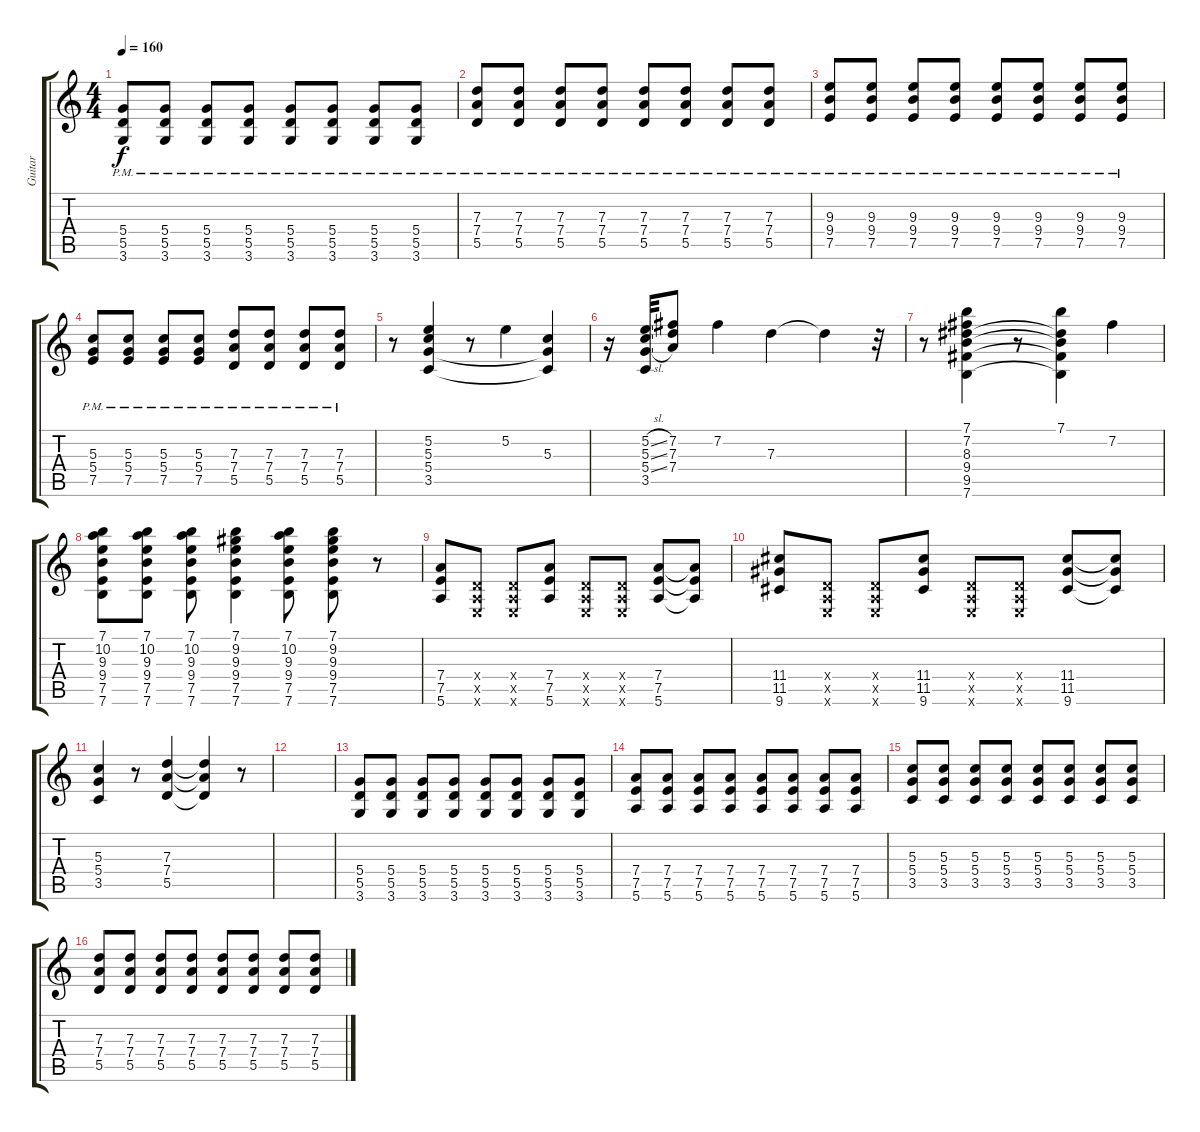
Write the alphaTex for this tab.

\track ("Guitar" "Guitar") {instrument distortionguitar}
\staff {score tabs}
\tuning (E4 B3 G3 D3 A2 E2) {hide}
\ts (4 4)
\tempo 160
\clef g2
\ks c
(5.4{pm} 5.5{pm} 3.6).8{dy f} (5.4{pm} 5.5{pm} 3.6).8 (5.4{pm} 5.5{pm} 3.6).8 (5.4{pm} 5.5{pm} 3.6).8 (5.4{pm} 5.5{pm} 3.6).8 (5.4{pm} 5.5{pm} 3.6).8 (5.4{pm} 5.5{pm} 3.6).8 (5.4{pm} 5.5{pm} 3.6).8 |
(7.3{pm} 7.4{pm} 5.5{pm}).8 (7.3{pm} 7.4{pm} 5.5{pm}).8 (7.3{pm} 7.4{pm} 5.5{pm}).8 (7.3{pm} 7.4{pm} 5.5{pm}).8 (7.3{pm} 7.4{pm} 5.5{pm}).8 (7.3{pm} 7.4{pm} 5.5{pm}).8 (7.3{pm} 7.4{pm} 5.5{pm}).8 (7.3{pm} 7.4{pm} 5.5{pm}).8 |
(9.3{pm} 9.4{pm} 7.5{pm}).8 (9.3{pm} 9.4{pm} 7.5{pm}).8 (9.3{pm} 9.4{pm} 7.5{pm}).8 (9.3{pm} 9.4{pm} 7.5{pm}).8 (9.3{pm} 9.4{pm} 7.5{pm}).8 (9.3{pm} 9.4{pm} 7.5{pm}).8 (9.3{pm} 9.4{pm} 7.5{pm}).8 (9.3{pm} 9.4{pm} 7.5{pm}).8 |
(5.3{pm} 5.4{pm} 7.5{pm}).8 (5.3{pm} 5.4{pm} 7.5{pm}).8 (5.3{pm} 5.4{pm} 7.5{pm}).8 (5.3{pm} 5.4{pm} 7.5{pm}).8 (7.3{pm} 7.4{pm} 5.5{pm}).8 (7.3{pm} 7.4{pm} 5.5{pm}).8 (7.3{pm} 7.4{pm} 5.5{pm}).8 (7.3{pm} 7.4{pm} 5.5{pm}).8 |
r.8 (5.2 5.3 5.4 3.5).4 r.8 5.2.4 (5.3 5.4{t} 3.5{t}).4 |
r.16 (5.2{sl} 5.3{sl} 5.4{sl} 3.5).32 (7.2 7.3 7.4).8 7.2.4 7.3.4 7.3{t}.4 r.32 |
r.8 (7.1 7.2 8.3 9.4 9.5 7.6).4 r.8 (7.1 8.3{t} 9.4{t} 9.5{t} 7.6{t}).4 7.2.4 |
(7.1 10.2 9.3 9.4 7.5 7.6).8 (7.1 10.2 9.3 9.4 7.5 7.6).8 (7.1 10.2 9.3 9.4 7.5 7.6).8 (7.1 9.2 9.3 9.4 7.5 7.6).4 (7.1 10.2 9.3 9.4 7.5 7.6).8 (7.1 9.2 9.3 9.4 7.5 7.6).8 r.8 |
(7.4 7.5 5.6).8 (0.4{x} 0.5{x} 0.6{x}).8 (0.4{x} 0.5{x} 0.6{x}).8 (7.4 7.5 5.6).8 (0.4{x} 0.5{x} 0.6{x}).8 (0.4{x} 0.5{x} 0.6{x}).8 (7.4 7.5 5.6).8 (7.4{t} 7.5{t} 5.6{t}).8 |
(11.4 11.5 9.6).8 (0.4{x} 0.5{x} 0.6{x}).8 (0.4{x} 0.5{x} 0.6{x}).8 (11.4 11.5 9.6).8 (0.4{x} 0.5{x} 0.6{x}).8 (0.4{x} 0.5{x} 0.6{x}).8 (11.4 11.5 9.6).8 (11.4{t} 11.5{t} 9.6{t}).8 |
(5.3 5.4 3.5).4 r.8 (7.3 7.4 5.5).4 (7.3{t} 7.4{t} 5.5{t}).4 r.8 |
|
(5.4 5.5 3.6).8 (5.4 5.5 3.6).8 (5.4 5.5 3.6).8 (5.4 5.5 3.6).8 (5.4 5.5 3.6).8 (5.4 5.5 3.6).8 (5.4 5.5 3.6).8 (5.4 5.5 3.6).8 |
(7.4 7.5 5.6).8 (7.4 7.5 5.6).8 (7.4 7.5 5.6).8 (7.4 7.5 5.6).8 (7.4 7.5 5.6).8 (7.4 7.5 5.6).8 (7.4 7.5 5.6).8 (7.4 7.5 5.6).8 |
(5.3 5.4 3.5).8 (5.3 5.4 3.5).8 (5.3 5.4 3.5).8 (5.3 5.4 3.5).8 (5.3 5.4 3.5).8 (5.3 5.4 3.5).8 (5.3 5.4 3.5).8 (5.3 5.4 3.5).8 |
(7.3 7.4 5.5).8 (7.3 7.4 5.5).8 (7.3 7.4 5.5).8 (7.3 7.4 5.5).8 (7.3 7.4 5.5).8 (7.3 7.4 5.5).8 (7.3 7.4 5.5).8 (7.3 7.4 5.5).8
